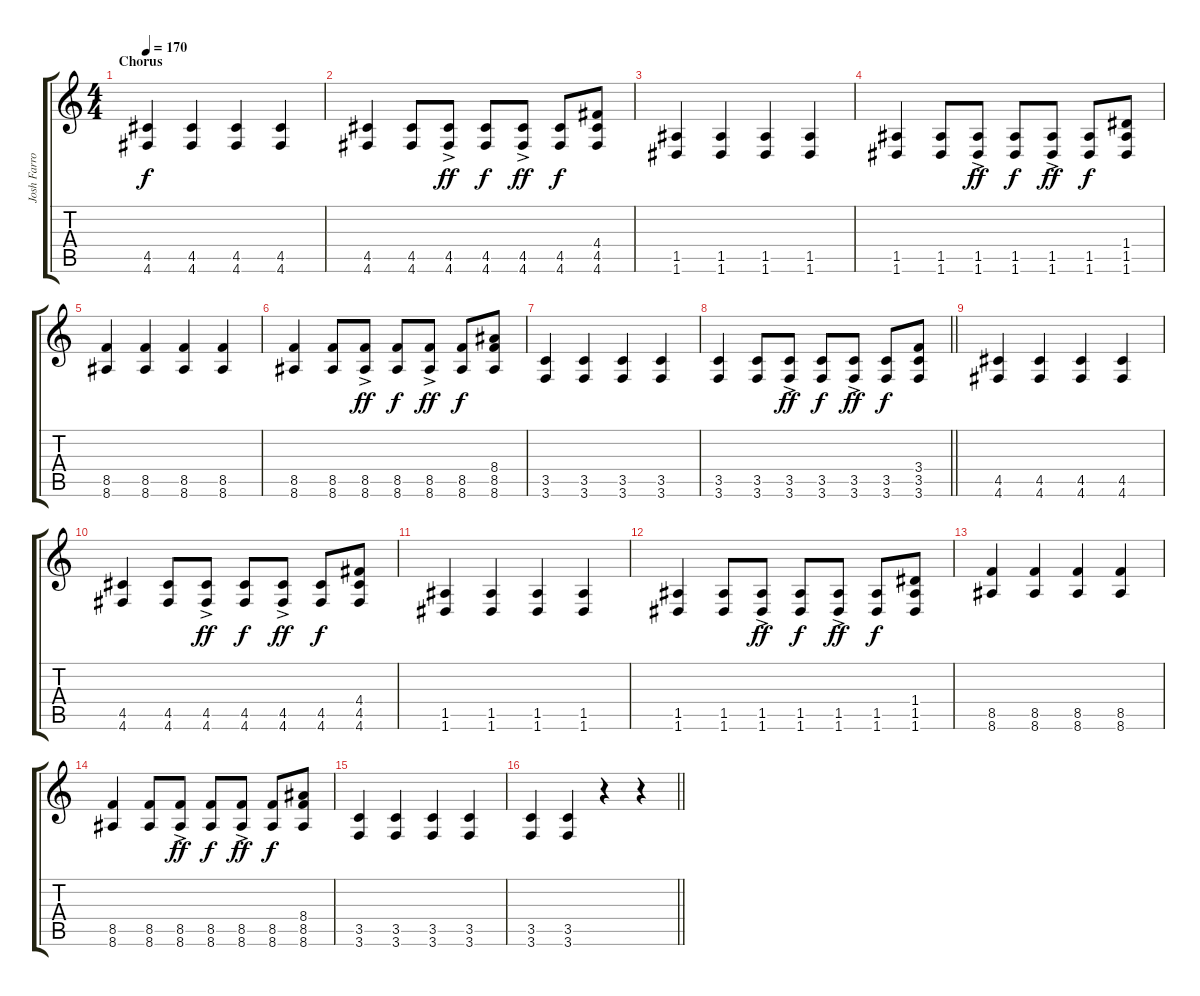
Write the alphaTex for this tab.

\track ("Josh Farro (Rhythm Guitar/Left)" "Josh Farro") {instrument distortionguitar}
\staff {score tabs}
\tuning (E4 B3 G3 D3 A2 D2) {hide}
\ts (4 4)
\section ("" "Chorus")
\tempo 170
\clef g2
\ks c
(4.5 4.6).4{dy f} (4.5 4.6).4 (4.5 4.6).4 (4.5 4.6).4 |
(4.5 4.6).4 (4.5 4.6).8 (4.5 4.6{ac}).8{dy ff} (4.5 4.6).8{dy f} (4.5 4.6{ac}).8{dy ff} (4.5 4.6).8{dy f} (4.4 4.5 4.6).8 |
(1.5 1.6).4 (1.5 1.6).4 (1.5 1.6).4 (1.5 1.6).4 |
(1.5 1.6).4 (1.5 1.6).8 (1.5 1.6{ac}).8{dy ff} (1.5 1.6).8{dy f} (1.5 1.6{ac}).8{dy ff} (1.5 1.6).8{dy f} (1.4 1.5 1.6).8 |
(8.5 8.6).4 (8.5 8.6).4 (8.5 8.6).4 (8.5 8.6).4 |
(8.5 8.6).4 (8.5 8.6).8 (8.5 8.6{ac}).8{dy ff} (8.5 8.6).8{dy f} (8.5 8.6{ac}).8{dy ff} (8.5 8.6).8{dy f} (8.4 8.5 8.6).8 |
(3.5 3.6).4 (3.5 3.6).4 (3.5 3.6).4 (3.5 3.6).4 |
\barLineRight lightlight
(3.5 3.6).4 (3.5 3.6).8 (3.5 3.6{ac}).8{dy ff} (3.5 3.6).8{dy f} (3.5 3.6{ac}).8{dy ff} (3.5 3.6).8{dy f} (3.4 3.5 3.6).8 |
(4.5 4.6).4 (4.5 4.6).4 (4.5 4.6).4 (4.5 4.6).4 |
(4.5 4.6).4 (4.5 4.6).8 (4.5 4.6{ac}).8{dy ff} (4.5 4.6).8{dy f} (4.5 4.6{ac}).8{dy ff} (4.5 4.6).8{dy f} (4.4 4.5 4.6).8 |
(1.5 1.6).4 (1.5 1.6).4 (1.5 1.6).4 (1.5 1.6).4 |
(1.5 1.6).4 (1.5 1.6).8 (1.5 1.6{ac}).8{dy ff} (1.5 1.6).8{dy f} (1.5 1.6{ac}).8{dy ff} (1.5 1.6).8{dy f} (1.4 1.5 1.6).8 |
(8.5 8.6).4 (8.5 8.6).4 (8.5 8.6).4 (8.5 8.6).4 |
(8.5 8.6).4 (8.5 8.6).8 (8.5 8.6{ac}).8{dy ff} (8.5 8.6).8{dy f} (8.5 8.6{ac}).8{dy ff} (8.5 8.6).8{dy f} (8.4 8.5 8.6).8 |
(3.5 3.6).4 (3.5 3.6).4 (3.5 3.6).4 (3.5 3.6).4 |
\barLineRight lightlight
(3.5 3.6).4 (3.5 3.6).4 r.4 r.4
